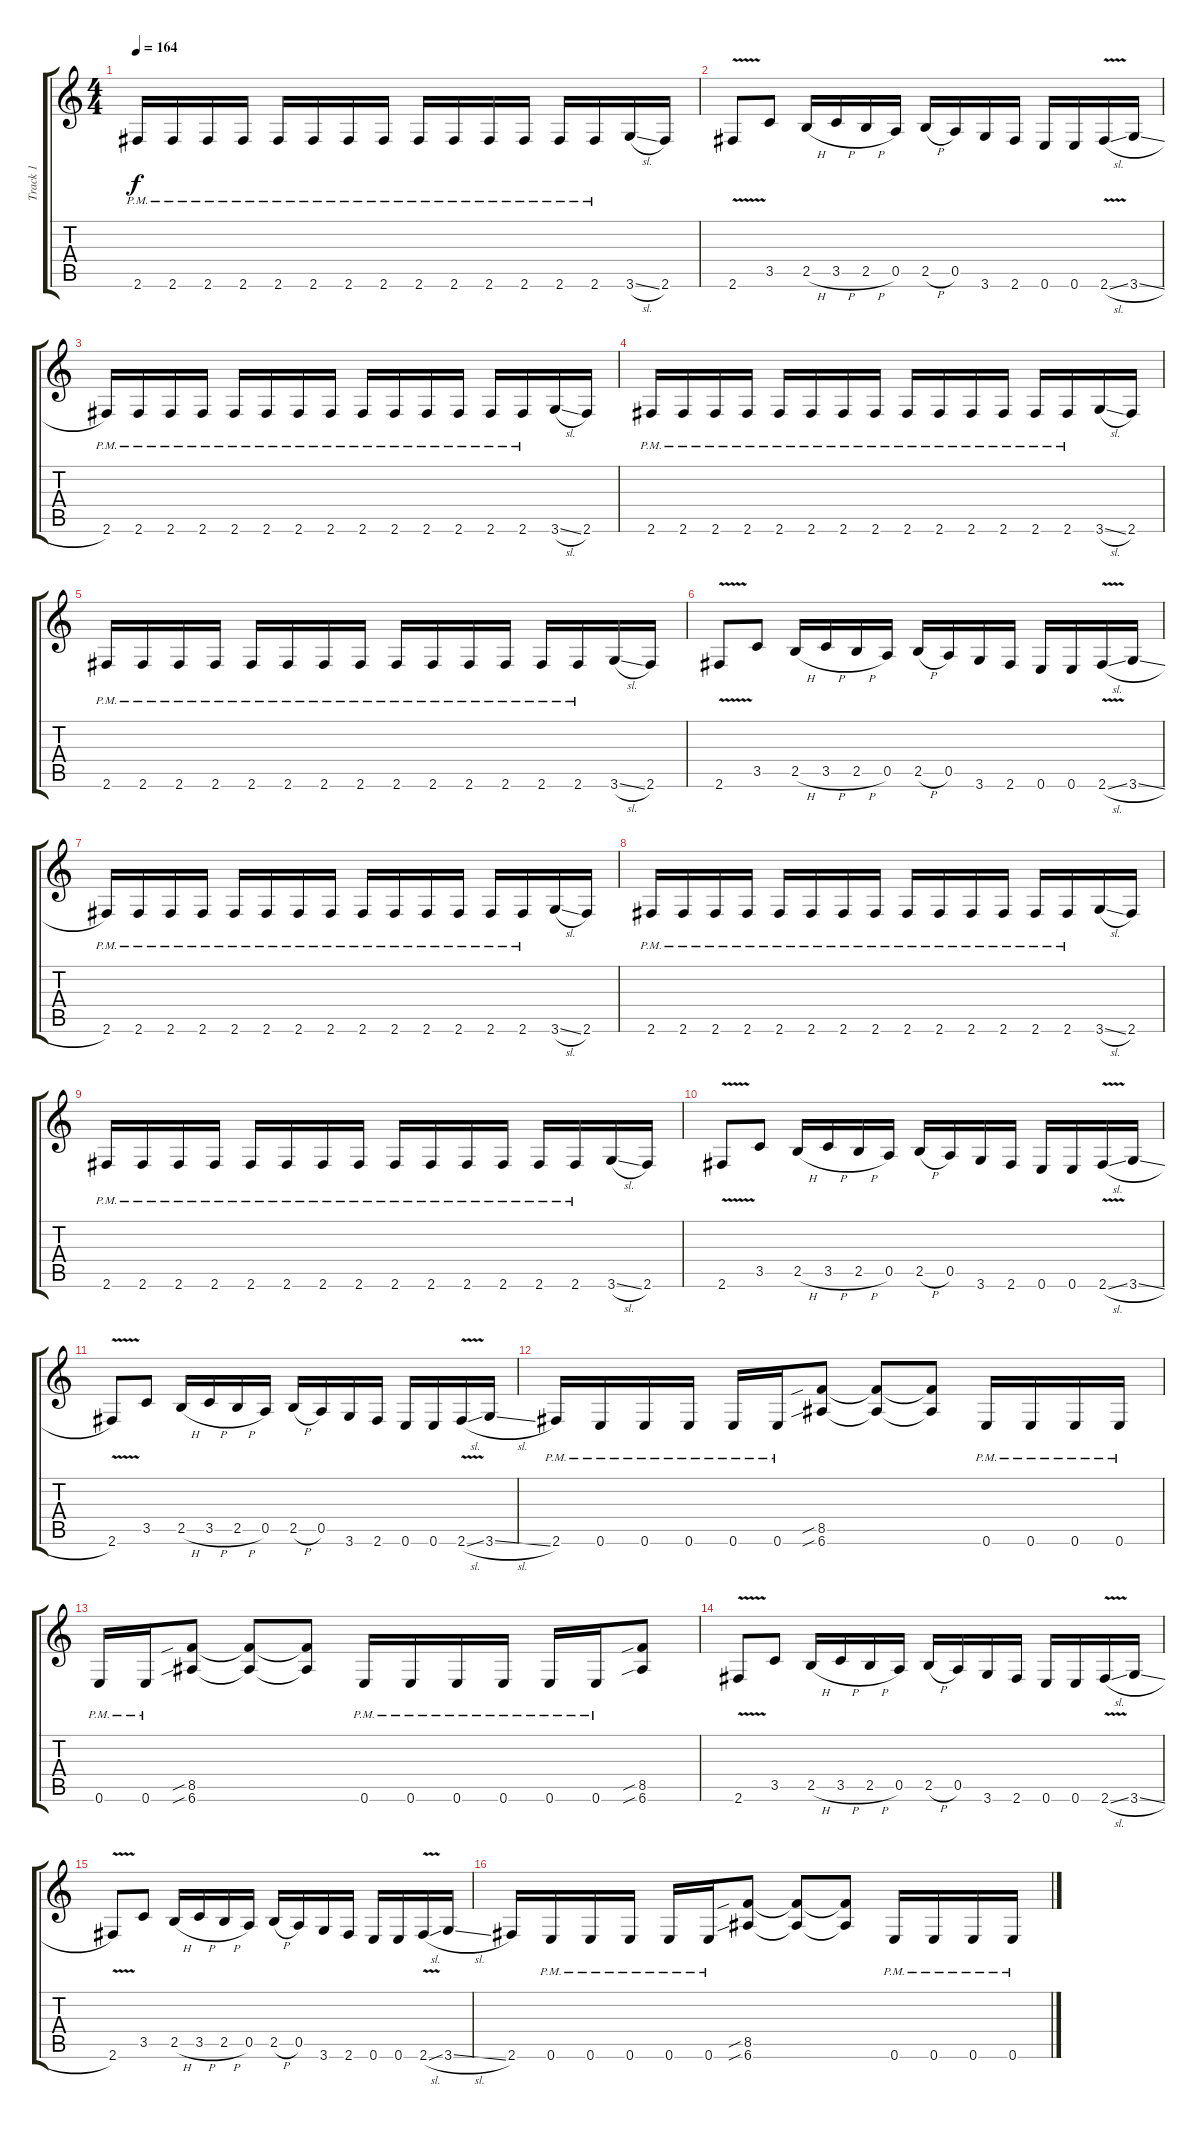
\track ("Track 1" "Track 1") {instrument distortionguitar}
\staff {score tabs}
\tuning (E4 B3 G3 D3 A2 E2) {hide}
\ts (4 4)
\tempo 164
\clef g2
\ks c
2.6{pm}.16{dy f} 2.6{pm}.16 2.6{pm}.16 2.6{pm}.16 2.6{pm}.16 2.6{pm}.16 2.6{pm}.16 2.6{pm}.16 2.6{pm}.16 2.6{pm}.16 2.6{pm}.16 2.6{pm}.16 2.6{pm}.16 2.6{pm}.16 3.6{sl}.16 2.6.16 |
2.6{v}.8 3.5.8 2.5{h}.16 3.5{h}.16 2.5{h}.16 0.5.16 2.5{h}.16 0.5.16 3.6.16 2.6.16 0.6.16 0.6.16 2.6{v sl}.16 3.6{sl}.16 |
2.6{pm}.16 2.6{pm}.16 2.6{pm}.16 2.6{pm}.16 2.6{pm}.16 2.6{pm}.16 2.6{pm}.16 2.6{pm}.16 2.6{pm}.16 2.6{pm}.16 2.6{pm}.16 2.6{pm}.16 2.6{pm}.16 2.6{pm}.16 3.6{sl}.16 2.6.16 |
2.6{pm}.16 2.6{pm}.16 2.6{pm}.16 2.6{pm}.16 2.6{pm}.16 2.6{pm}.16 2.6{pm}.16 2.6{pm}.16 2.6{pm}.16 2.6{pm}.16 2.6{pm}.16 2.6{pm}.16 2.6{pm}.16 2.6{pm}.16 3.6{sl}.16 2.6.16 |
2.6{pm}.16 2.6{pm}.16 2.6{pm}.16 2.6{pm}.16 2.6{pm}.16 2.6{pm}.16 2.6{pm}.16 2.6{pm}.16 2.6{pm}.16 2.6{pm}.16 2.6{pm}.16 2.6{pm}.16 2.6{pm}.16 2.6{pm}.16 3.6{sl}.16 2.6.16 |
2.6{v}.8 3.5.8 2.5{h}.16 3.5{h}.16 2.5{h}.16 0.5.16 2.5{h}.16 0.5.16 3.6.16 2.6.16 0.6.16 0.6.16 2.6{v sl}.16 3.6{sl}.16 |
2.6{pm}.16 2.6{pm}.16 2.6{pm}.16 2.6{pm}.16 2.6{pm}.16 2.6{pm}.16 2.6{pm}.16 2.6{pm}.16 2.6{pm}.16 2.6{pm}.16 2.6{pm}.16 2.6{pm}.16 2.6{pm}.16 2.6{pm}.16 3.6{sl}.16 2.6.16 |
2.6{pm}.16 2.6{pm}.16 2.6{pm}.16 2.6{pm}.16 2.6{pm}.16 2.6{pm}.16 2.6{pm}.16 2.6{pm}.16 2.6{pm}.16 2.6{pm}.16 2.6{pm}.16 2.6{pm}.16 2.6{pm}.16 2.6{pm}.16 3.6{sl}.16 2.6.16 |
2.6{pm}.16 2.6{pm}.16 2.6{pm}.16 2.6{pm}.16 2.6{pm}.16 2.6{pm}.16 2.6{pm}.16 2.6{pm}.16 2.6{pm}.16 2.6{pm}.16 2.6{pm}.16 2.6{pm}.16 2.6{pm}.16 2.6{pm}.16 3.6{sl}.16 2.6.16 |
2.6{v}.8 3.5.8 2.5{h}.16 3.5{h}.16 2.5{h}.16 0.5.16 2.5{h}.16 0.5.16 3.6.16 2.6.16 0.6.16 0.6.16 2.6{v sl}.16 3.6{sl}.16 |
2.6{v}.8 3.5.8 2.5{h}.16 3.5{h}.16 2.5{h}.16 0.5.16 2.5{h}.16 0.5.16 3.6.16 2.6.16 0.6.16 0.6.16 2.6{v sl}.16 3.6{sl}.16 |
2.6{pm}.16 0.6{pm}.16 0.6{pm}.16 0.6{pm}.16 0.6{pm}.16 0.6{pm}.16 (8.5{sib} 6.6{sib}).8 (8.5{t} 6.6{t}).8 (8.5{t} 6.6{t}).8 0.6{pm}.16 0.6{pm}.16 0.6{pm}.16 0.6{pm}.16 |
0.6{pm}.16 0.6{pm}.16 (8.5{sib} 6.6{sib}).8 (8.5{t} 6.6{t}).8 (8.5{t} 6.6{t}).8 0.6{pm}.16 0.6{pm}.16 0.6{pm}.16 0.6{pm}.16 0.6{pm}.16 0.6{pm}.16 (8.5{sib} 6.6{sib}).8 |
2.6{v}.8 3.5.8 2.5{h}.16 3.5{h}.16 2.5{h}.16 0.5.16 2.5{h}.16 0.5.16 3.6.16 2.6.16 0.6.16 0.6.16 2.6{v sl}.16 3.6{sl}.16 |
2.6{v}.8 3.5.8 2.5{h}.16 3.5{h}.16 2.5{h}.16 0.5.16 2.5{h}.16 0.5.16 3.6.16 2.6.16 0.6.16 0.6.16 2.6{v sl}.16 3.6{sl}.16 |
2.6.16 0.6{pm}.16 0.6{pm}.16 0.6{pm}.16 0.6{pm}.16 0.6{pm}.16 (8.5{sib} 6.6{sib}).8 (8.5{t} 6.6{t}).8 (8.5{t} 6.6{t}).8 0.6{pm}.16 0.6{pm}.16 0.6{pm}.16 0.6{pm}.16
